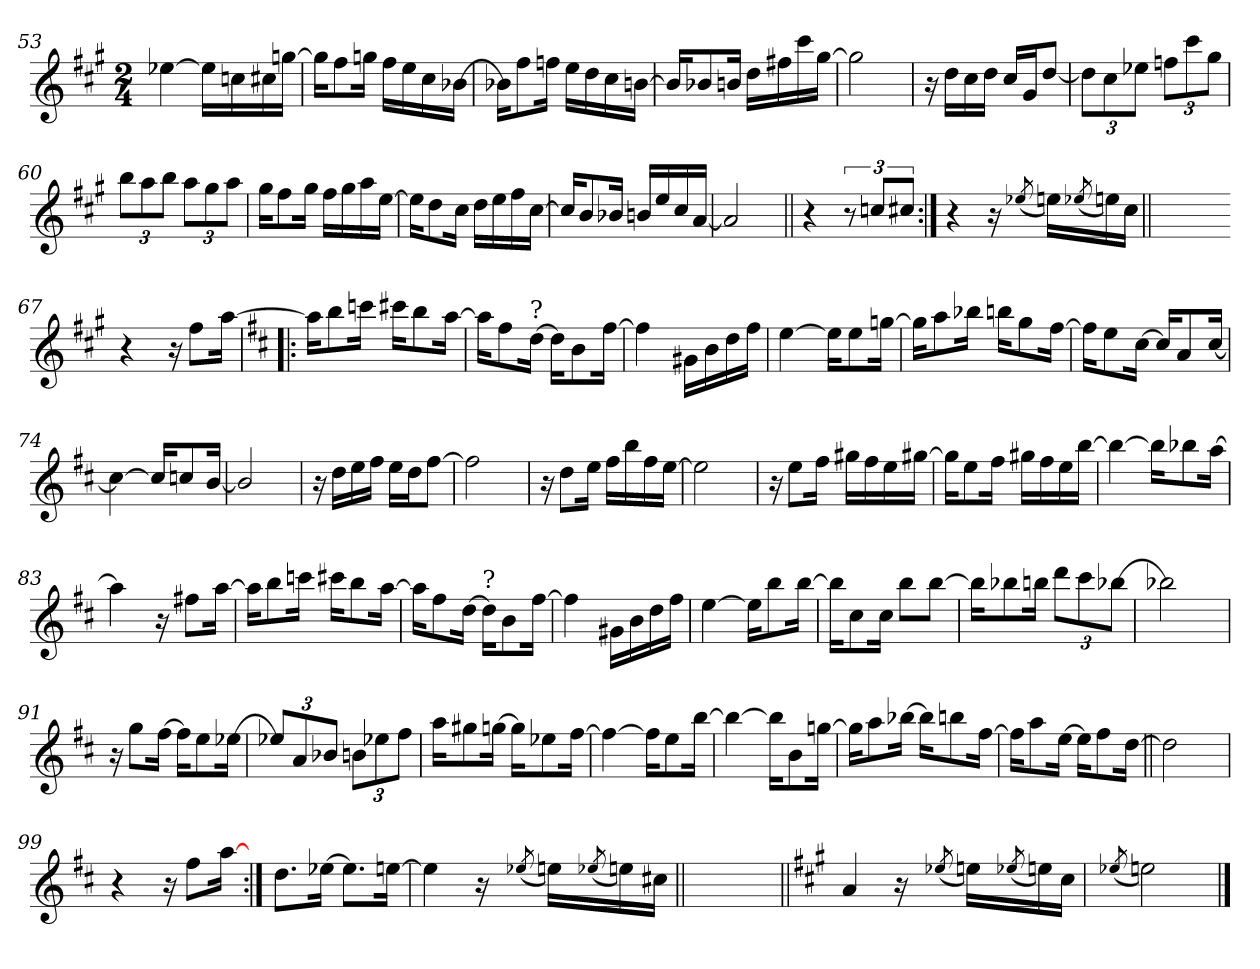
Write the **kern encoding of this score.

**kern
*part1
*staff1
*clefG2
*k[f#c#g#]
*A:
*M2/4
=53
[4ee-X\
16ee-\LL]
16ccn\
16cc#X\
[16ggn\JJ
=54
16ggn\KL]
8ff#\
16ggn\Jk
16ff#\LL
16ee\
16cc#\
[16b-X\JJ
=55
16b-X\KL]
8ff#\
16ffn\Jk
16ee\LL
16dd\
16cc#\
[16bn\JJ
!!LO:LB:g=z
=56
16b/KL]
8b-X/
16bn/Jk
16dd\LL
16ff#X\
16ccc#\
[16gg#\JJ
=57
2gg#\]
=58
16r
16dd\LL
16cc#\
16dd\JJ
16cc#/LL
16g#/J
[8dd/J
=59
12dd\L]
12cc#\
12ee-X\J
12ffn\L
12ccc#\
12gg#\J
=60
12bb\L
12aa\
12bb\J
12aa\L
12gg#\
12aa\J
=61
16gg#\KL
8ff#\
16gg#\Jk
16ff#\LL
16gg#\
16aa\
[16ee\JJ
!!LO:LB:g=z
=62
16ee\KL]
8dd\
16cc#\Jk
16dd\LL
16ee\
16ff#\
[16cc#\JJ
=63
16cc#/KL]
8b/
16b-X/Jk
16bn/LL
16ee/
16cc#/
[16a/JJ
=64
2a/]
=65||
4r
12r
12ccn/L
12cc#X/J
=66:|!
4r
16r
(<8qee-X/
16een\LL)
(<8qee-X/
16een\)
16cc#\JJ
=66X661||
2ryy
!!LO:LB:g=z
=67-
4r
16r
8ff#\L
[16aa\Jk
=68!|:
*k[f#c#]
*D:
16aa\KL]
8bb\
16cccn\Jk
16ccc#X\KL
8bb\
[16aa\Jk
=69
16aa\KL]
8ff#\
!LO:TX:a:t=?
[16dd\Jk
16dd\KL]
8b\
[16ff#\Jk
=70
4ff#\]
16g#X\LL
16b\
16dd\
16ff#\JJ
=71
[4ee\
16ee\KL]
8ee\
[16ggn\Jk
!!LO:LB:g=z
=72
16gg\KL]
8aa\
16bb-X\Jk
16bbn\KL
8gg\
[16ff#\Jk
=73
16ff#\KL]
8ee\
[16cc#\Jk
16cc#/KL]
8a/
[16cc#/Jk
=74
4cc#\_
16cc#/KL]
8ccn/
[16b/Jk
=75
2b/]
=76
16r
16dd\LL
16ee\
16ff#\JJ
16ee\LL
16dd\J
[8ff#\J
=77
2ff#\]
!!LO:LB:g=z
=78
16r
8dd\L
16ee\Jk
16ff#\LL
16bb\
16ff#\
[16ee\JJ
=79
2ee\]
=80
16r
8ee\L
16ff#\Jk
16gg#X\LL
16ff#\
16ee\
[16gg#X\JJ
=81
16gg#\KL]
8ee\
16ff#\Jk
16gg#X\LL
16ff#\
16ee\
[16bb\JJ
=82
4bb\_
16bb\KL]
8bb-X\
[16aa\Jk
!!LO:LB:g=z
=83
4aa\]
16r
8ff#X\L
[16aa\Jk
=84
16aa\KL]
8bb\
16cccn\Jk
16ccc#X\KL
8bb\
[16aa\Jk
=85
16aa\KL]
8ff#\
[16dd\Jk
!LO:TX:a:t=?
16dd\KL]
8b\
[16ff#\Jk
=86
4ff#\]
16g#X\LL
16b\
16dd\
16ff#\JJ
=87
[4ee\
16ee\KL]
8bb\
[16bb\Jk
=88
16bb\KL]
8cc#\
16cc#\Jk
8bb\L
[8bb\J
!!LO:LB:g=z
=89
16bb\KL]
8bb-X\
16bbn\Jk
12ddd\L
12ccc#\
[12bb-X\J
=90
2bb-X\]
=91
16r
8gg\L
[16ff#\Jk
16ff#\KL]
8ee\
[16ee-X\Jk
=92
12ee-X/L]
12a/
12b-X/J
12bn\L
12ee-X\
12ff#\J
=93
16aa\KL
8gg#X\
[16ggn\Jk
16gg\KL]
8ee-X\
[16ff#\Jk
!!LO:LB:g=z
=94
4ff#\_
16ff#\KL]
8ee\
[16bb\Jk
=95
4bb\_
16bb\KL]
8b\
[16ggn\Jk
=96
16gg\KL]
8aa\
[16bb-X\Jk
16bb-\KL]
8bbn\
[16ff#\Jk
=97
16ff#\KL]
8aa\
[16ee\Jk
16ee\KL]
8ff#\
[16dd\Jk
=98||
2dd\]
=99
4r
16r
8ff#\L
[16aa\Jk
!!LO:LB:g=z
=100:|!
8.dd\L
[16ee-X\Jk
8.ee-\L]
[16een\Jk
=101
4ee\]
16r
(<8qee-X/
16een\LL)
(<8qee-X/
16een\)
16cc#X\JJ
=101X1012||
2ryy
=102||
*k[f#c#g#]
*A:
4a/
16r
(<8qee-X/
16een\LL)
(<8qee-X/
16een\)
16cc#\JJ
=103
(<8qee-X/
2een\)
==
*-
